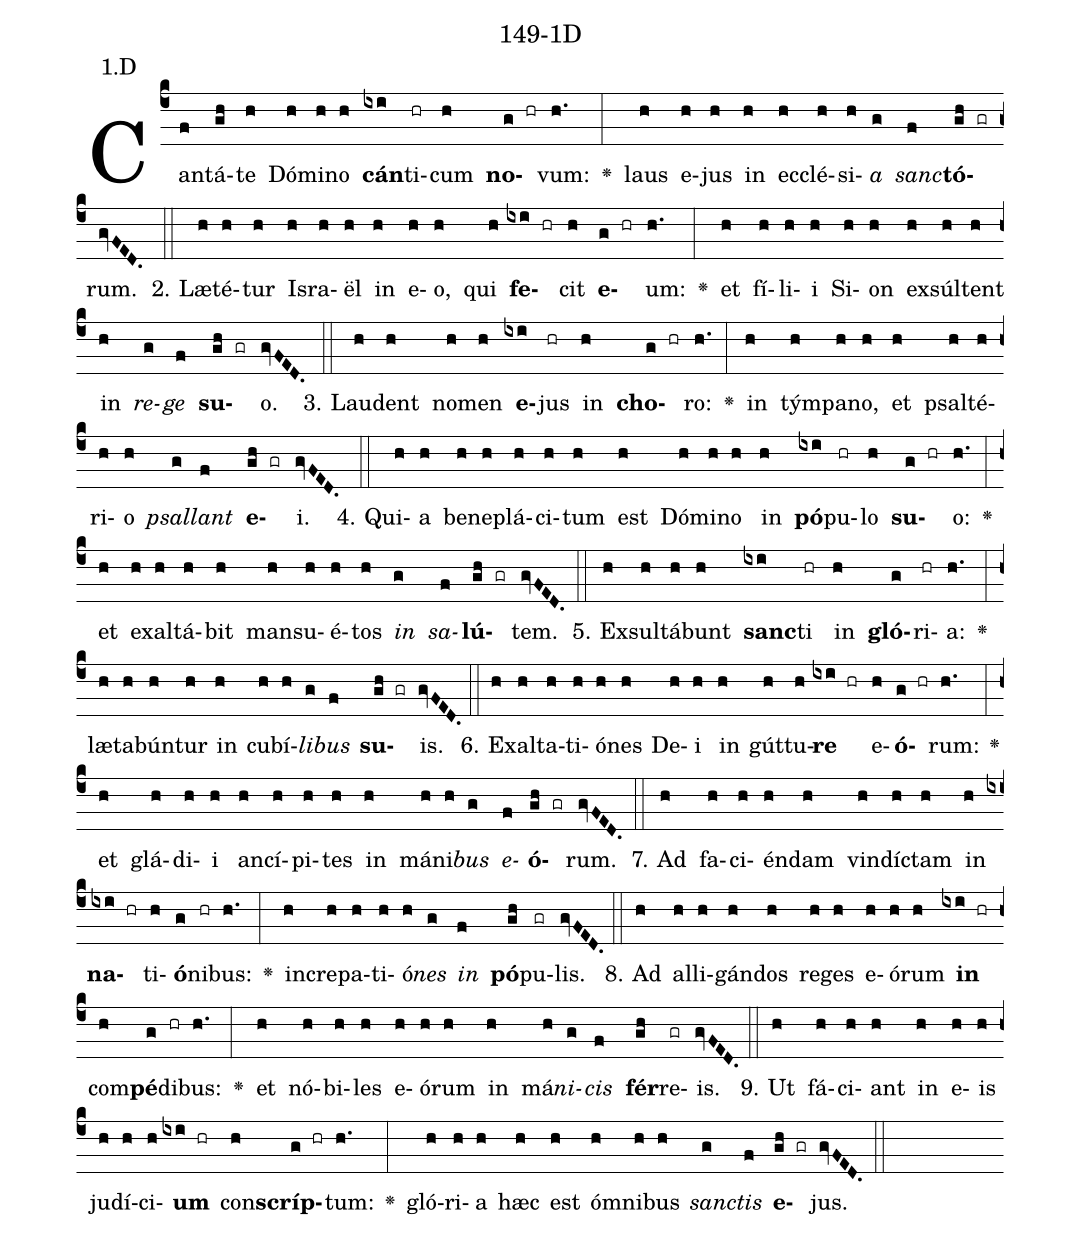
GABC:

name: 149-1D;
annotation: 1.D;
%%
(c4)Can(f)tá(gh)te(h) Dó(h)mi(h)no(h) <b>cán</b>(ixi)ti(hr)cum(h) <b>no</b>(g hr)vum:(h.) <v>\greheightstar</v>(:) laus(h) e(h)jus(h) in(h) ec(h)clé(h)si(h)<i>a</i>(g) <i>sanc</i>(f)<b>tó</b>(gh gr)rum.(gvFED.) (::)
2. Læ(h)té(h)tur(h) Is(h)ra(h)ël(h) in(h) e(h)o,(h) qui(h) <b>fe</b>(ixi hr)cit(h) <b>e</b>(g hr)um:(h.) <v>\greheightstar</v>(:) et(h) fí(h)li(h)i(h) Si(h)on(h) ex(h)súl(h)tent(h) in(h) <i>re</i>(g)<i>ge</i>(f) <b>su</b>(gh gr)o.(gvFED.) (::)
3. Lau(h)dent(h) no(h)men(h) <b>e</b>(ixi)jus(hr) in(h) <b>cho</b>(g hr)ro:(h.) <v>\greheightstar</v>(:) in(h) tým(h)pa(h)no,(h) et(h) psal(h)té(h)ri(h)o(h) <i>psal</i>(g)<i>lant</i>(f) <b>e</b>(gh gr)i.(gvFED.) (::)
4. Qui(h)a(h) be(h)ne(h)plá(h)ci(h)tum(h) est(h) Dó(h)mi(h)no(h) in(h) <b>pó</b>(ixi)pu(hr)lo(h) <b>su</b>(g hr)o:(h.) <v>\greheightstar</v>(:) et(h) ex(h)al(h)tá(h)bit(h) man(h)su(h)é(h)tos(h) <i>in</i>(g) <i>sa</i>(f)<b>lú</b>(gh gr)tem.(gvFED.) (::)
5. Ex(h)sul(h)tá(h)bunt(h) <b>sanc</b>(ixi)ti(hr) in(h) <b>gló</b>(g)ri(hr)a:(h.) <v>\greheightstar</v>(:) læ(h)ta(h)bún(h)tur(h) in(h) cu(h)bí(h)<i>li</i>(g)<i>bus</i>(f) <b>su</b>(gh gr)is.(gvFED.) (::)
6. Ex(h)al(h)ta(h)ti(h)ó(h)nes(h) De(h)i(h) in(h) gút(h)tu(h)<b>re</b>(ixi hr) e(h)<b>ó</b>(g hr)rum:(h.) <v>\greheightstar</v>(:) et(h) glá(h)di(h)i(h) an(h)cí(h)pi(h)tes(h) in(h) má(h)ni(h)<i>bus</i>(g) <i>e</i>(f)<b>ó</b>(gh gr)rum.(gvFED.) (::)
7. Ad(h) fa(h)ci(h)én(h)dam(h) vin(h)díc(h)tam(h) in(h) <b>na</b>(ixi hr)ti(h)<b>ó</b>(g)ni(hr)bus:(h.) <v>\greheightstar</v>(:) in(h)cre(h)pa(h)ti(h)ó(h)<i>nes</i>(g) <i>in</i>(f) <b>pó</b>(gh)pu(gr)lis.(gvFED.) (::)
8. Ad(h) al(h)li(h)gán(h)dos(h) re(h)ges(h) e(h)ó(h)rum(h) <b>in</b>(ixi hr) com(h)<b>pé</b>(g)di(hr)bus:(h.) <v>\greheightstar</v>(:) et(h) nó(h)bi(h)les(h) e(h)ó(h)rum(h) in(h) má(h)<i>ni</i>(g)<i>cis</i>(f) <b>fér</b>(gh)re(gr)is.(gvFED.) (::)
9. Ut(h) fá(h)ci(h)ant(h) in(h) e(h)is(h) ju(h)dí(h)ci(h)<b>um</b>(ixi hr) con(h)<b>scríp</b>(g hr)tum:(h.) <v>\greheightstar</v>(:) gló(h)ri(h)a(h) hæc(h) est(h) óm(h)ni(h)bus(h) <i>sanc</i>(g)<i>tis</i>(f) <b>e</b>(gh gr)jus.(gvFED.) (::)
